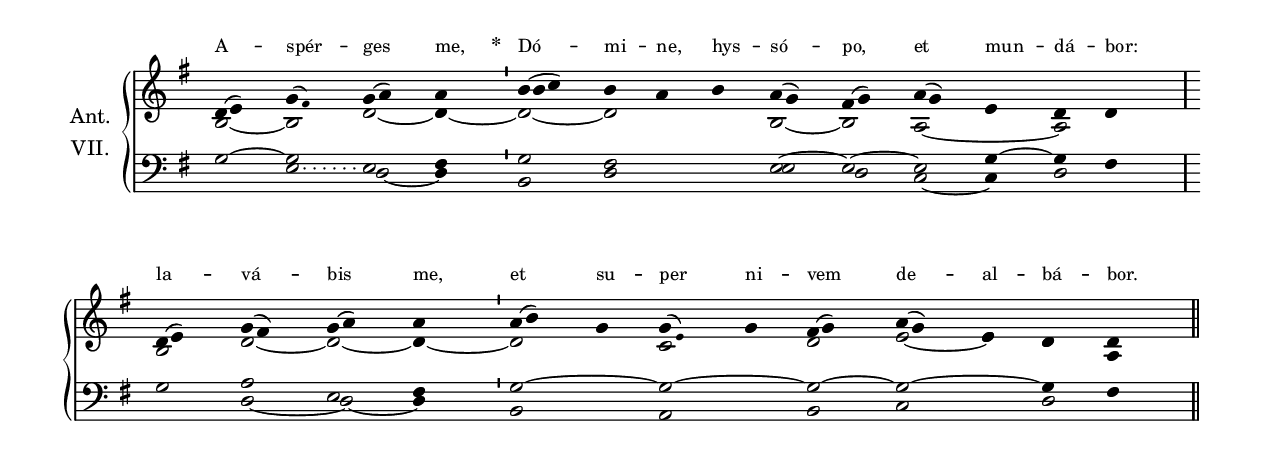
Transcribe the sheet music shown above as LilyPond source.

\version "2.18"
\include "gregorian.ly"
\include "noh2.ily"

%Page reference: page v.4
%(volume.page)

global = {
 \key d \mixolydian
 \cadenzaOn 
 \override Glissando #'thickness = #2.0
}

chantText = \lyricmode {
A -- spér -- ges me, 
\set stanza = " * " Dó -- mi -- ne, hys -- só -- po, et mun -- dá -- bor: 
la -- vá -- bis me, et su -- per ni -- vem de -- al -- bá -- bor. }

chantMusic = {
\tieDown   d'4 ( e'4) g'4 ( \once \tweak #'font-size #-4 fis' ) g'4 ( a'4) a'4 \divisioMinima
 b'4 ( b'4 c''4) b'4 a'4 b'4 a'4 ( g'4) fis'4 ( g'4) a'4 ( g'4) e'4 d'4 d'4 \divisioMaxima
 \forceBreak
 d'4 ( e'4) g'4 ( fis'4) g'4 ( a'4) a'4 \divisioMinima
 a'4 ( b'4) g'4 g'4 ( \once \tweak #'font-size #-4 e' ) g'4 fis'4 ( g'4) a'4 ( g'4) e'4 d'4 d'4 \finalis

}

altoMusic = {
b2 ~ b2 d'2 ~ d'4 ~ \divisioMinima
d'2*3/2 ~ d'2*3/2 b2 ~ b2 a2*3/2 ~ a2 \divisioMaxima
b2 d'2 ~ d'2 ~ d'4 ~ \divisioMinima
d'2*3/2 c'2*3/2 d'2 e'2 ~ e'4 d'4 a4 \finalis
}

tenorMusic = {
g2 ~ g2 e2 fis4 \divisioMinima
g2*3/2 fis2*3/2 e2 ~ e2 ~ e2 g4 ~ g4 fis4 \divisioMaxima
g2 a2 e2 fis4 \divisioMinima
g2*3/2 ~ g2*3/2 ~ g2 ~ g2*3/2 ~ g4 fis4 \finalis
}

bassMusic = {
r2 e2 d2 ~ d4 \divisioMinima
b,2*3/2 d2*3/2 \shiftRight e2 d2 c2 ~ c4 d2 \divisioMaxima
r2 d2 ~ d2 ~ d4 \divisioMinima
b,2*3/2 a,2*3/2 b,2 c2*3/2 d2 \finalis
}

voiceLines = {
\voiceLineStyle


s2*2/2
\allowVoiceLineBreak
\voiceLine "down" "down" e2*2/2 e2*1/2


}

\score{
  <<
    \new Lyrics
    \new GrandStaff <<
      \set GrandStaff.autoBeaming = ##f
      \set GrandStaff.instrumentName = \markup \center-column {
        "Ant."
        "VII."
      }
      \new Staff = up <<
        \new Voice = "chant" {
          \voiceOne \global \chantMusic
        }
        \new Voice {
          \voiceTwo \global \altoMusic
        }
      >>

      \new Staff = down <<
        \clef bass
        \new Voice {
          \voiceOne \global \tenorMusic
        }
        \new Voice {
          \voiceTwo \global \bassMusic
        }
	\new Voice {
        \voiceThree \global \voiceLines
        }
      >>
    >>
    \context Lyrics {
      \lyricsto chant {
      \chantText
    }
    }
  >>
  \layout{
  }
  
}
